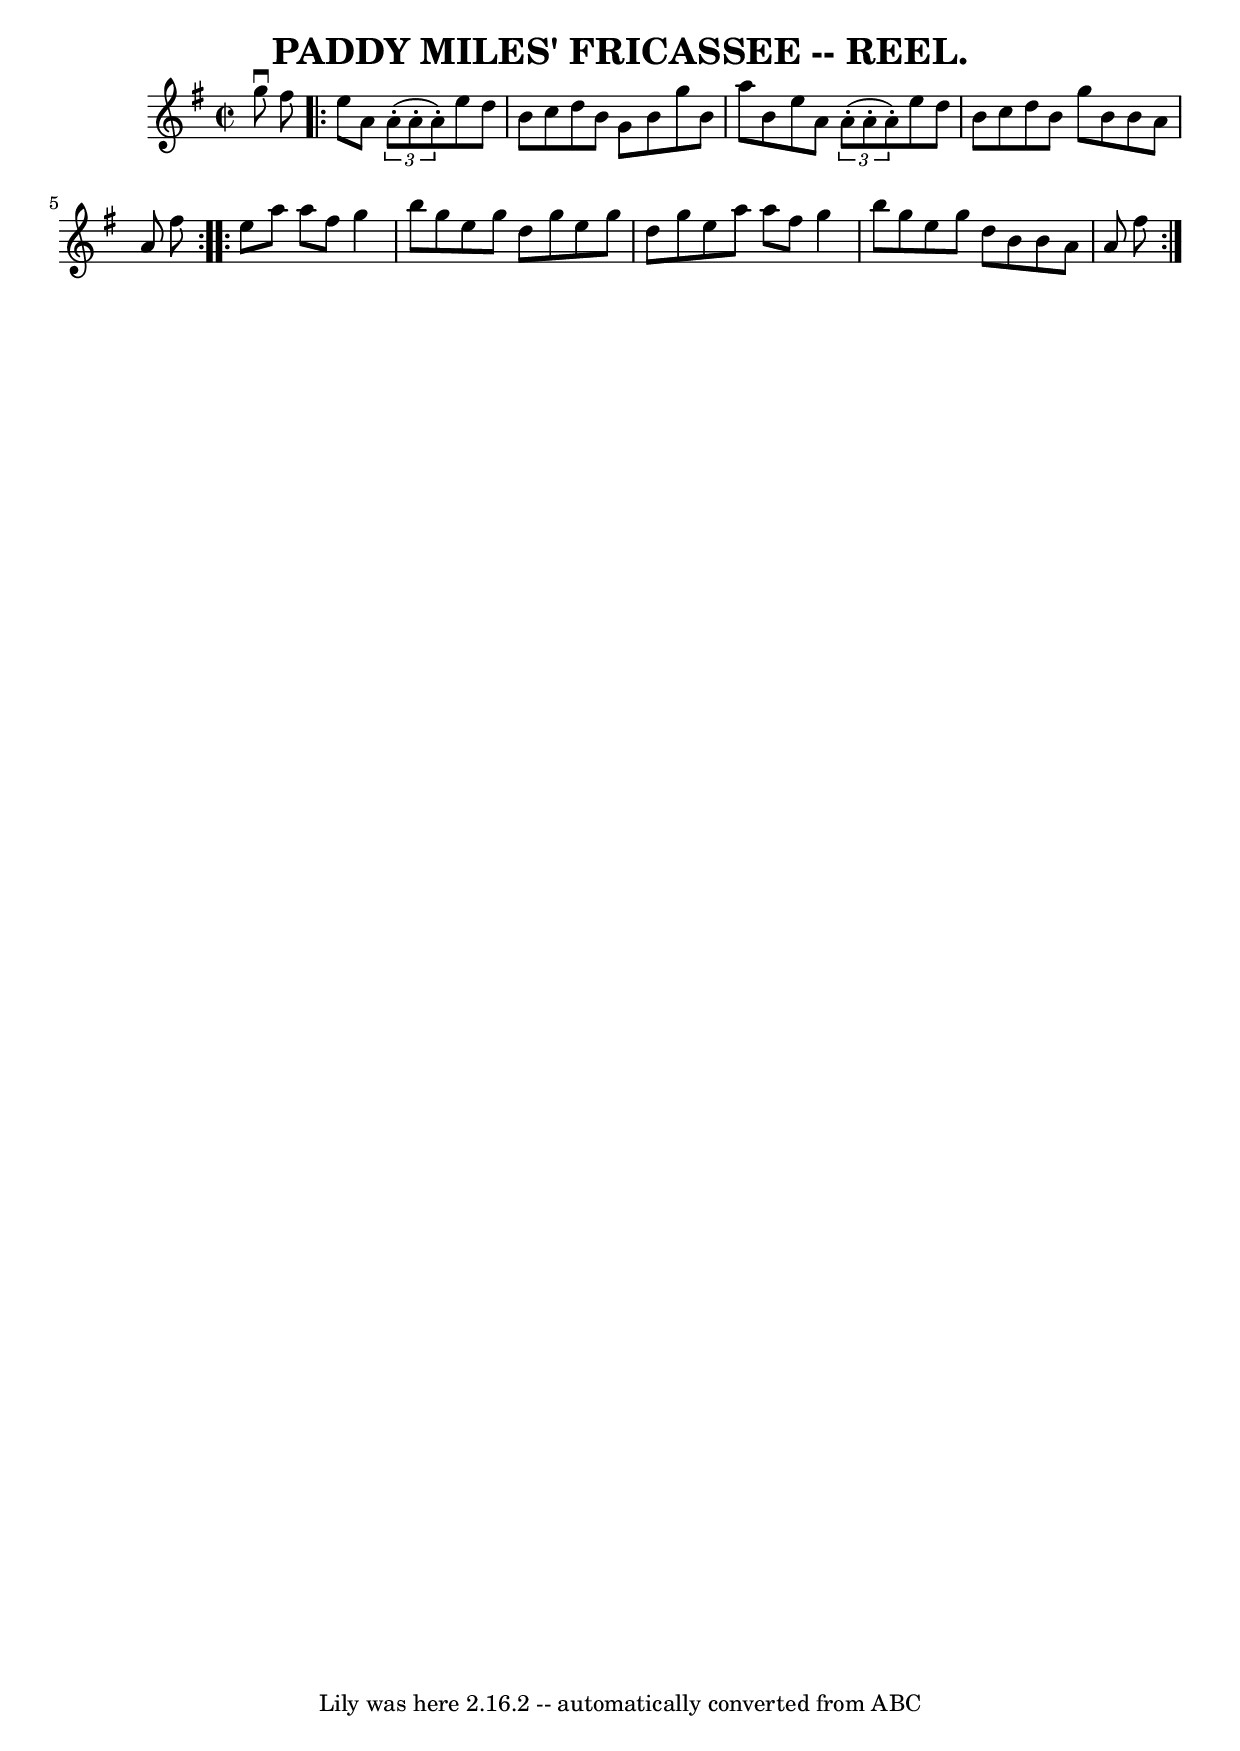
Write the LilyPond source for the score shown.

\version "2.16.2"
\include "Mammoth.ily"
\header {
  crossRefNumber = "7"
  footnotes = ""
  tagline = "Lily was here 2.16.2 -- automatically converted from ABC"
  title = "PADDY MILES' FRICASSEE -- REEL."

}
voicedefault =  {


  \override Staff.TimeSignature #'style = #'C
  \time 2/2 
  \key g \major g''8^\downbow fis''8  
  \repeat volta 2 {
    e''8    
    a'8    \times 2/3 { a'8 (-. a'8 -. a'8 -.) 
		      } e''8 d''8 b'8    
    c''8  |
    d''8 b'8 g'8 b'8 g''8 b'8 a''8 b'8  
    |
    e''8 a'8    \times 2/3 { a'8 (-. a'8 -. a'8 -.) 
			   } e''8  
    d''8 b'8 c''8  |
    d''8 b'8 g''8 b'8 b'8 a'8    
    a'8 fis''8  
  }     
  \repeat volta 2 {
    e''8 a''8 a''8 fis''8 g''4 
    b''8 g''8  |
    e''8 g''8 d''8 g''8 e''8 g''8    
    d''8 g''8  |
    e''8 a''8 a''8 fis''8 g''4 b''8 g''8 
    |
    e''8 g''8 d''8 b'8 b'8 a'8 a'8 fis''8  
  }   

}

\score{
  <<

    \context Staff="default"
    {
      \voicedefault 
      
    }

  >>
  \layout {
    
  }
  \midi {
  }

}
